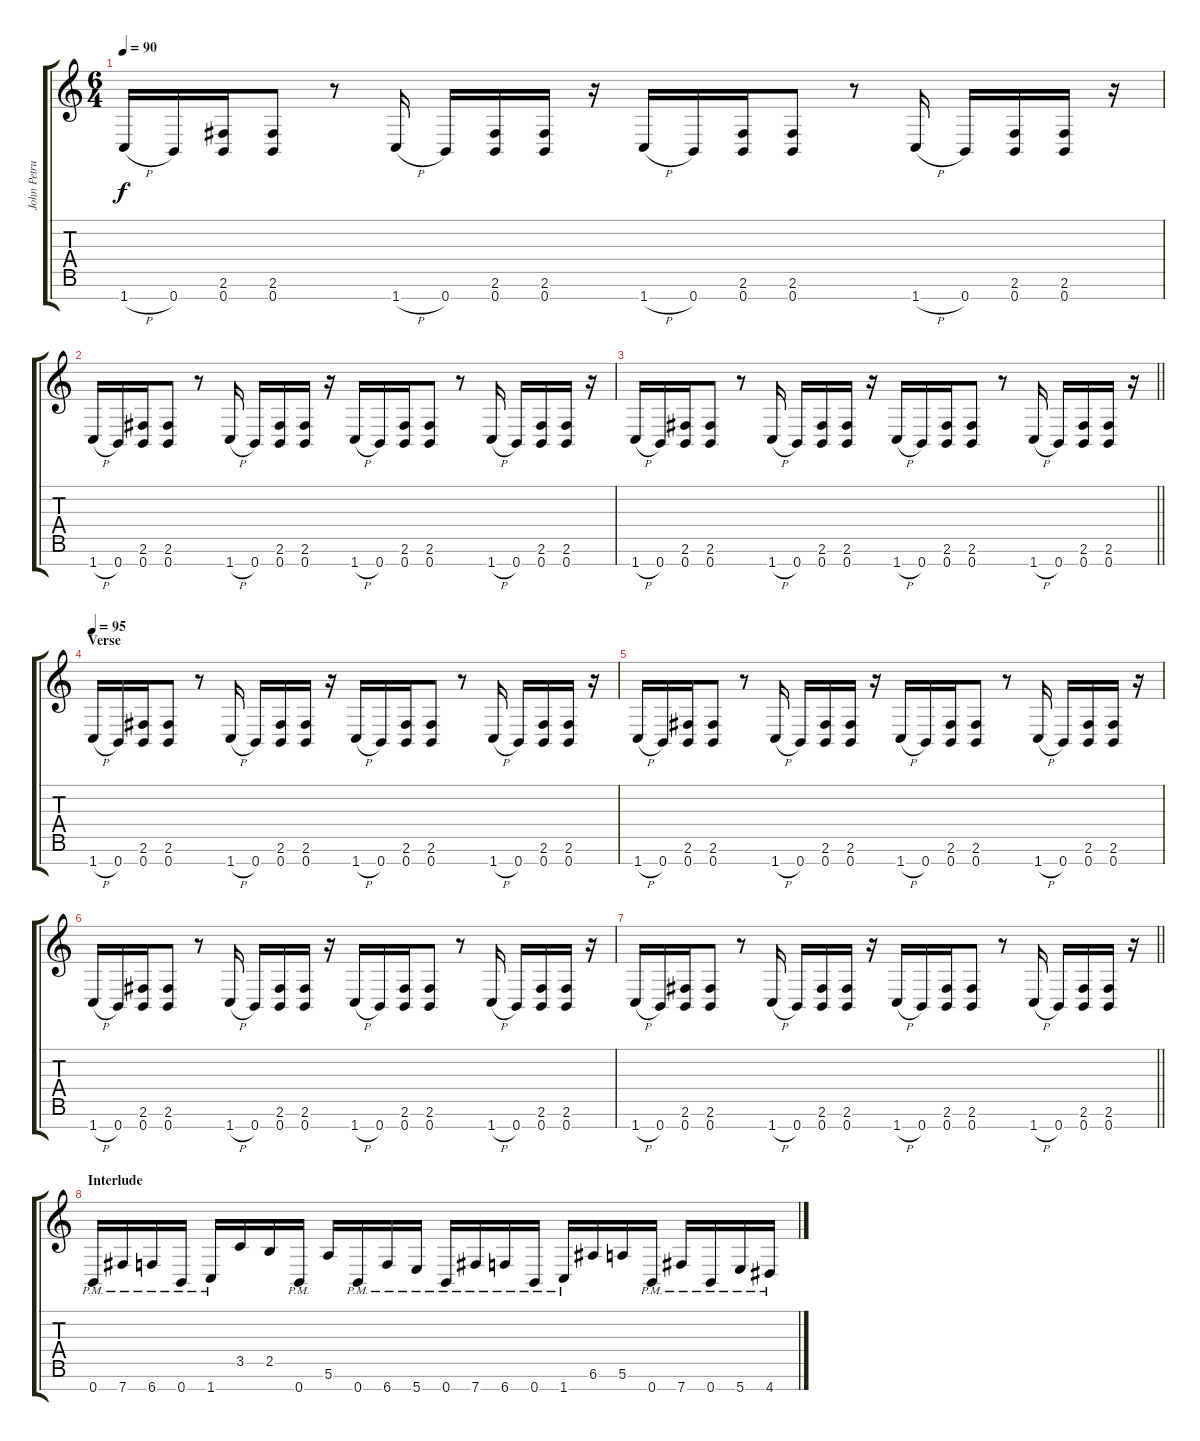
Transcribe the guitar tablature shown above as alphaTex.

\track ("John Petrucci" "John Petru") {instrument distortionguitar}
\staff {score tabs}
\tuning (E4 B3 G3 D3 A2 E2 B1) {hide}
\ts (6 4)
\tempo 90
\clef g2
\ks c
1.7{h}.16{dy f} 0.7.16 (2.6 0.7).16 (2.6 0.7).8 r.8 1.7{h}.16 0.7.16 (2.6 0.7).16 (2.6 0.7).16 r.16 1.7{h}.16 0.7.16 (2.6 0.7).16 (2.6 0.7).8 r.8 1.7{h}.16 0.7.16 (2.6 0.7).16 (2.6 0.7).16 r.16 |
1.7{h}.16 0.7.16 (2.6 0.7).16 (2.6 0.7).8 r.8 1.7{h}.16 0.7.16 (2.6 0.7).16 (2.6 0.7).16 r.16 1.7{h}.16 0.7.16 (2.6 0.7).16 (2.6 0.7).8 r.8 1.7{h}.16 0.7.16 (2.6 0.7).16 (2.6 0.7).16 r.16 |
\barLineRight lightlight
1.7{h}.16 0.7.16 (2.6 0.7).16 (2.6 0.7).8 r.8 1.7{h}.16 0.7.16 (2.6 0.7).16 (2.6 0.7).16 r.16 1.7{h}.16 0.7.16 (2.6 0.7).16 (2.6 0.7).8 r.8 1.7{h}.16 0.7.16 (2.6 0.7).16 (2.6 0.7).16 r.16 |
\section ("" "Verse")
\tempo 95
1.7{h}.16 0.7.16 (2.6 0.7).16 (2.6 0.7).8 r.8 1.7{h}.16 0.7.16 (2.6 0.7).16 (2.6 0.7).16 r.16 1.7{h}.16 0.7.16 (2.6 0.7).16 (2.6 0.7).8 r.8 1.7{h}.16 0.7.16 (2.6 0.7).16 (2.6 0.7).16 r.16 |
1.7{h}.16 0.7.16 (2.6 0.7).16 (2.6 0.7).8 r.8 1.7{h}.16 0.7.16 (2.6 0.7).16 (2.6 0.7).16 r.16 1.7{h}.16 0.7.16 (2.6 0.7).16 (2.6 0.7).8 r.8 1.7{h}.16 0.7.16 (2.6 0.7).16 (2.6 0.7).16 r.16 |
1.7{h}.16 0.7.16 (2.6 0.7).16 (2.6 0.7).8 r.8 1.7{h}.16 0.7.16 (2.6 0.7).16 (2.6 0.7).16 r.16 1.7{h}.16 0.7.16 (2.6 0.7).16 (2.6 0.7).8 r.8 1.7{h}.16 0.7.16 (2.6 0.7).16 (2.6 0.7).16 r.16 |
\barLineRight lightlight
1.7{h}.16 0.7.16 (2.6 0.7).16 (2.6 0.7).8 r.8 1.7{h}.16 0.7.16 (2.6 0.7).16 (2.6 0.7).16 r.16 1.7{h}.16 0.7.16 (2.6 0.7).16 (2.6 0.7).8 r.8 1.7{h}.16 0.7.16 (2.6 0.7).16 (2.6 0.7).16 r.16 |
\section ("" "Interlude")
0.7{pm}.16 7.7{pm}.16 6.7{pm}.16 0.7{pm}.16 1.7{pm}.16 3.5.16 2.5.16 0.7{pm}.16 5.6.16 0.7{pm}.16 6.7{pm}.16 5.7{pm}.16 0.7{pm}.16 7.7{pm}.16 6.7{pm}.16 0.7{pm}.16 1.7{pm}.16 6.6.16 5.6.16 0.7{pm}.16 7.7{pm}.16 0.7{pm}.16 5.7{pm}.16 4.7{pm}.16
